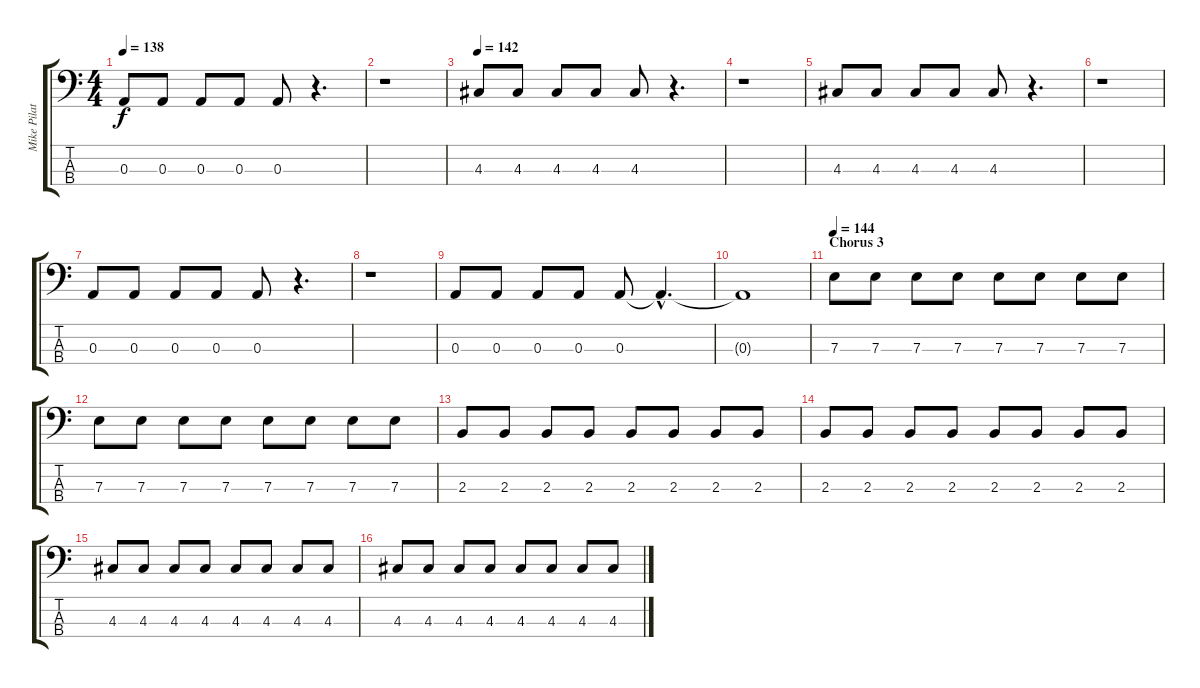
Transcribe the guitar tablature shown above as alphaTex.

\track ("Mike Pilato" "Mike Pilat") {instrument electricbasspick}
\staff {score tabs}
\tuning (G2 D2 A1 E1) {hide}
\ts (4 4)
\tempo 138
\clef f4
\ks c
0.3.8{dy f} 0.3.8 0.3.8 0.3.8 0.3.8 r.4{d} |
r.1 |
\tempo 142
4.3.8 4.3.8 4.3.8 4.3.8 4.3.8 r.4{d} |
r.1 |
4.3.8 4.3.8 4.3.8 4.3.8 4.3.8 r.4{d} |
r.1 |
0.3.8 0.3.8 0.3.8 0.3.8 0.3.8 r.4{d} |
r.1 |
0.3.8 0.3.8 0.3.8 0.3.8 0.3.8 0.3{hac t}.4{d} |
0.3{t}.1 |
\section ("" "Chorus 3")
\tempo 144
7.3.8{volume 13} 7.3.8 7.3.8 7.3.8 7.3.8 7.3.8 7.3.8 7.3.8 |
7.3.8 7.3.8 7.3.8 7.3.8 7.3.8 7.3.8 7.3.8 7.3.8 |
2.3.8 2.3.8 2.3.8 2.3.8 2.3.8 2.3.8 2.3.8 2.3.8 |
2.3.8 2.3.8 2.3.8 2.3.8 2.3.8 2.3.8 2.3.8 2.3.8 |
4.3.8 4.3.8 4.3.8 4.3.8 4.3.8 4.3.8 4.3.8 4.3.8 |
4.3.8 4.3.8 4.3.8 4.3.8 4.3.8 4.3.8 4.3.8 4.3.8
